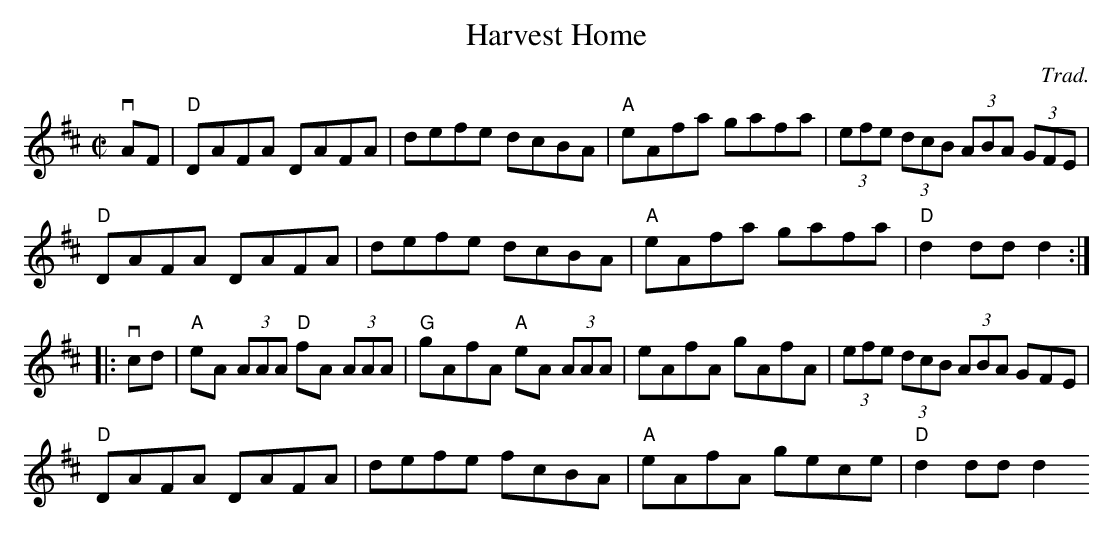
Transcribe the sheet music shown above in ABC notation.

X:1
T:Harvest Home
M:C|
L:1/8
C:Trad.
K:D
vAF|"D"DAFA DAFA|defe dcBA|"A"eAfa gafa|(3efe (3dcB (3ABA (3GFE|!
"D"DAFA DAFA|defe dcBA|"A"eAfa gafa|"D"d2ddd2:|!
|:vcd|"A"eA (3AAA "D"fA (3AAA|"G"gAfA "A"eA (3AAA|eAfA gAfA|(3efe (3dcB
(3ABA 3GFE|!"D"DAFA DAFA|defe fcBA|"A"eAfA gece|"D"d2ddd2!
